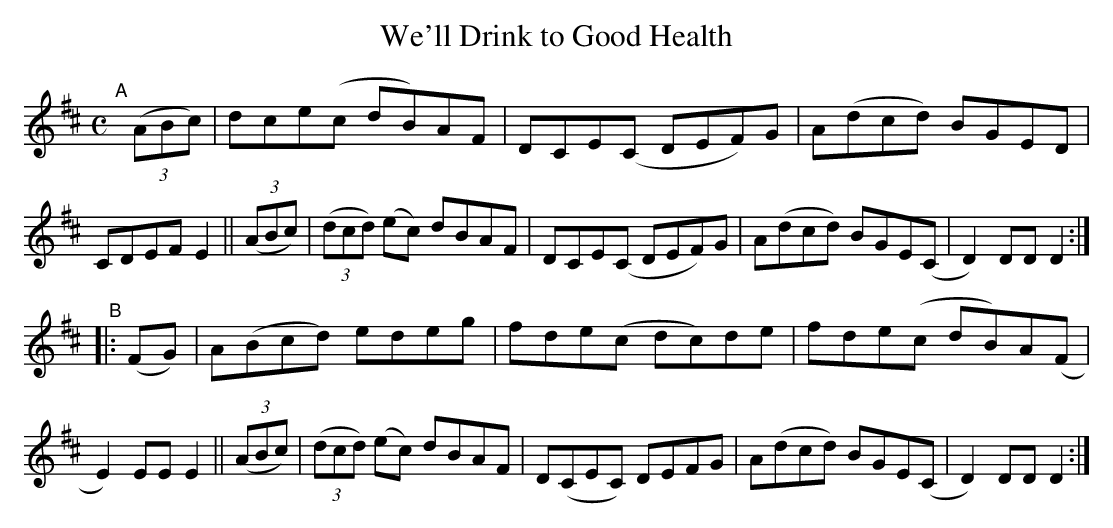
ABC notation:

X:1
T: We'll Drink to Good Health
M: C
L: 1/8
K: D
"^A"\
[|](3(ABc) | dce(c dB)AF | DCE(C DEF)G | A(dcd) BGED | CDEF E2 \
|| (3(ABc) | (3(dcd) (ec) dBAF | DCE(C DEF)G | A(dcd) BGE(C | D2)DD D2 :|
"^B"\
|:   (FG)  | A(Bcd) edeg | fde(c dc)de | fde(c dB)A(F | E2)EE E2 \
|| (3(ABc) | (3(dcd) (ec) dBAF | D(CEC) DEFG | A(dcd) BGE(C | D2)DD D2 :|
